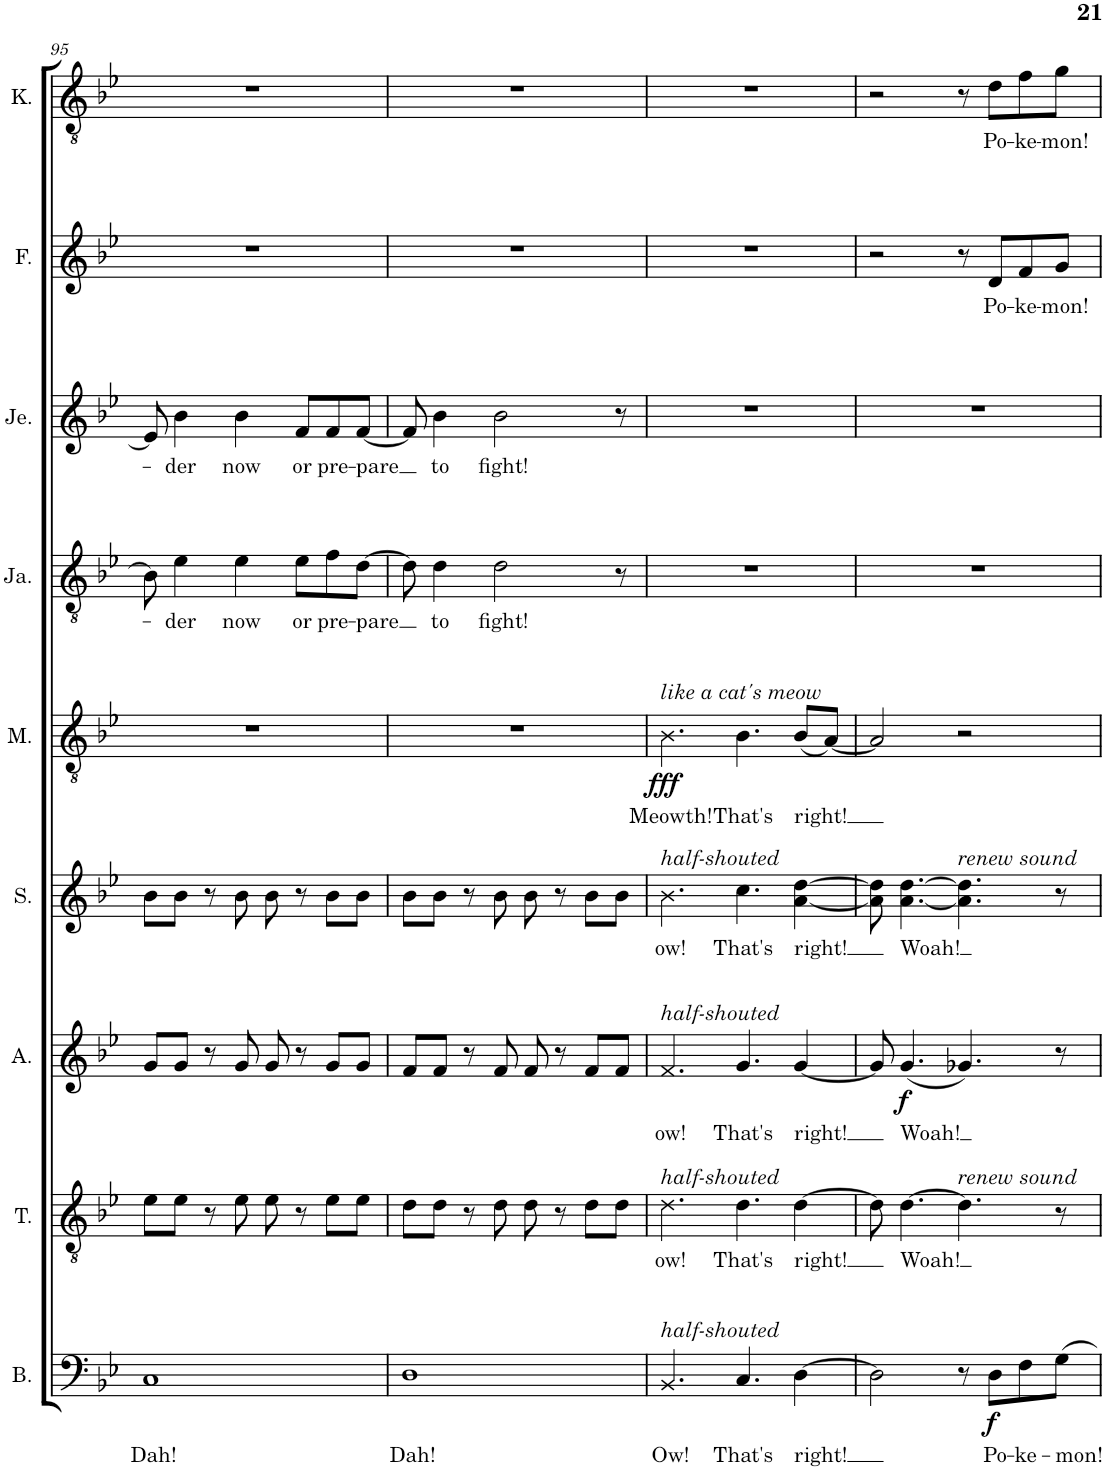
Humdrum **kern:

**kern	**text	**dynam	**kern	**text	**kern	**text	**dynam	**kern	**text	**kern	**text	**dynam	**kern	**text	**kern	**text	**kern	**text	**kern	**text
*part9	*part9	*part9	*part8	*part8	*part7	*part7	*part7	*part6	*part6	*part5	*part5	*part5	*part4	*part4	*part3	*part3	*part2	*part2	*part1	*part1
*staff9	*staff9	*staff9	*staff8	*staff8	*staff7	*staff7	*staff7	*staff6	*staff6	*staff5	*staff5	*staff5	*staff4	*staff4	*staff3	*staff3	*staff2	*staff2	*staff1	*staff1
*I"Bass	*	*	*I"Tenor	*	*I"Alto	*	*	*I"Soprano	*	*I"Meowth	*	*	*I"James	*	*I"Jessie	*	*I"Friend	*	*I"Ketchum	*
*I'B.	*	*	*I'T.	*	*I'A.	*	*	*I'S.	*	*I'M.	*	*	*I'Ja.	*	*I'Je.	*	*I'F.	*	*I'K.	*
!!LO:PB:g=z
*clefF4	*	*	*clefGv2	*	*clefG2	*	*	*clefG2	*	*clefGv2	*	*	*clefGv2	*	*clefG2	*	*clefG2	*	*clefGv2	*
*k[b-e-]	*	*	*k[b-e-]	*	*k[b-e-]	*	*	*k[b-e-]	*	*k[b-e-]	*	*	*k[b-e-]	*	*k[b-e-]	*	*k[b-e-]	*	*k[b-e-]	*
*M4/4	*	*	*M4/4	*	*M4/4	*	*	*M4/4	*	*M4/4	*	*	*M4/4	*	*M4/4	*	*M4/4	*	*M4/4	*
=95	=95	=95	=95	=95	=95	=95	=95	=95	=95	=95	=95	=95	=95	=95	=95	=95	=95	=95	=95	=95
!	!LO:LY:b	!	!	!	!	!	!	!	!	!	!	!	!	!	!	!	!	!	!	!
1C	Dah!	.	8e-\L	.	8g/L	.	.	8b-\L	.	1r	.	.	8B-\]	.	8e-/]	.	1r	.	1r	.
!	!	!	!	!	!	!	!	!	!	!	!	!	!	!LO:LY:b	!	!LO:LY:b	!	!	!	!
.	.	.	8e-\J	.	8g/J	.	.	8b-\J	.	.	.	.	4e-\	-der	4b-\	-der	.	.	.	.
.	.	.	8r	.	8r	.	.	8r	.	.	.	.	.	.	.	.	.	.	.	.
!	!	!	!	!	!	!	!	!	!	!	!	!	!	!LO:LY:b	!	!LO:LY:b	!	!	!	!
.	.	.	8e-\	.	8g/	.	.	8b-\	.	.	.	.	4e-\	now	4b-\	now	.	.	.	.
.	.	.	8e-\	.	8g/	.	.	8b-\	.	.	.	.	.	.	.	.	.	.	.	.
!	!	!	!	!	!	!	!	!	!	!	!	!	!	!LO:LY:b	!	!LO:LY:b	!	!	!	!
.	.	.	8r	.	8r	.	.	8r	.	.	.	.	8e-\L	or	8f/L	or	.	.	.	.
!	!	!	!	!	!	!	!	!	!	!	!	!	!	!LO:LY:b	!	!LO:LY:b	!	!	!	!
.	.	.	8e-\L	.	8g/L	.	.	8b-\L	.	.	.	.	8f\	pre-	8f/	pre-	.	.	.	.
!	!	!	!	!	!	!	!	!	!	!	!	!	!	!LO:LY:b	!	!LO:LY:b	!	!	!	!
.	.	.	8e-\J	.	8g/J	.	.	8b-\J	.	.	.	.	[8d\J	-pare	[8f/J	-pare	.	.	.	.
=96	=96	=96	=96	=96	=96	=96	=96	=96	=96	=96	=96	=96	=96	=96	=96	=96	=96	=96	=96	=96
!	!LO:LY:b	!	!	!	!	!	!	!	!	!	!	!	!	!	!	!	!	!	!	!
1D	Dah!	.	8d\L	.	8f/L	.	.	8b-\L	.	1r	.	.	8d\]	.	8f/]	.	1r	.	1r	.
!	!	!	!	!	!	!	!	!	!	!	!	!	!	!LO:LY:b	!	!LO:LY:b	!	!	!	!
.	.	.	8d\J	.	8f/J	.	.	8b-\J	.	.	.	.	4d\	to	4b-\	to	.	.	.	.
.	.	.	8r	.	8r	.	.	8r	.	.	.	.	.	.	.	.	.	.	.	.
!	!	!	!	!	!	!	!	!	!	!	!	!	!	!LO:LY:b	!	!LO:LY:b	!	!	!	!
.	.	.	8d\	.	8f/	.	.	8b-\	.	.	.	.	2d\	fight!	2b-\	fight!	.	.	.	.
.	.	.	8d\	.	8f/	.	.	8b-\	.	.	.	.	.	.	.	.	.	.	.	.
.	.	.	8r	.	8r	.	.	8r	.	.	.	.	.	.	.	.	.	.	.	.
.	.	.	8d\L	.	8f/L	.	.	8b-\L	.	.	.	.	.	.	.	.	.	.	.	.
.	.	.	8d\J	.	8f/J	.	.	8b-\J	.	.	.	.	8r	.	8r	.	.	.	.	.
=97	=97	=97	=97	=97	=97	=97	=97	=97	=97	=97	=97	=97	=97	=97	=97	=97	=97	=97	=97	=97
!	!	!	!	!	!	!	!	!	!	!LO:TX:a:i:t=like a cat's meow	!	!	!	!	!	!	!	!	!	!
!	!	!	!	!	!	!	!	!LO:TX:a:i:t=half-shouted	!	!	!	!	!	!	!	!	!	!	!	!
!	!	!	!	!	!LO:TX:a:i:t=half-shouted	!	!	!	!	!	!	!	!	!	!	!	!	!	!	!
!	!	!	!LO:TX:a:i:t=half-shouted	!	!	!	!	!	!	!	!	!	!	!	!	!	!	!	!	!
!LO:TX:a:i:t=half-shouted	!	!	!	!	!	!	!	!	!	!	!	!	!	!	!	!	!	!	!	!
!	!LO:LY:b	!	!	!LO:LY:b	!	!LO:LY:b	!	!	!LO:LY:b	!	!LO:LY:b	!LO:DY:b	!	!	!	!	!	!	!	!
4.BB-/	Ow!	.	4.d\	ow!	4.f/	ow!	.	4.b-\	ow!	4.B-\	Meowth!	fff	1r	.	1r	.	1r	.	1r	.
!	!LO:LY:b	!	!	!LO:LY:b	!	!LO:LY:b	!	!	!LO:LY:b	!	!LO:LY:b	!	!	!	!	!	!	!	!	!
4.C/	That's	.	4.d\	That's	4.g/	That's	.	4.cc\	That's	4.B-\	That's	.	.	.	.	.	.	.	.	.
!	!LO:LY:b	!	!	!LO:LY:b	!	!LO:LY:b	!	!	!LO:LY:b	!	!LO:LY:b	!	!	!	!	!	!	!	!	!
[4D\	right!	.	[4d\	right!	[4g/	right!	.	[4a\ [4dd\	right!	(8B-/L	right!	.	.	.	.	.	.	.	.	.
.	.	.	.	.	.	.	.	.	.	[8A/J)	.	.	.	.	.	.	.	.	.	.
=98	=98	=98	=98	=98	=98	=98	=98	=98	=98	=98	=98	=98	=98	=98	=98	=98	=98	=98	=98	=98
2D\]	.	.	8d\]	.	8g/]	.	.	8a\] 8dd\]	.	2A/]	.	.	1r	.	1r	.	2r	.	2r	.
!	!	!	!	!LO:LY:b	!	!LO:LY:b	!LO:DY:b	!	!LO:LY:b	!	!	!	!	!	!	!	!	!	!	!
.	.	.	[4.d\	Woah!	(4.g/	Woah!	f	[4.a\ [4.dd\	Woah!	.	.	.	.	.	.	.	.	.	.	.
!	!	!	!	!	!	!	!	!LO:TX:a:i:t=renew sound	!	!	!	!	!	!	!	!	!	!	!	!
!	!	!	!LO:TX:a:i:t=renew sound	!	!	!	!	!	!	!	!	!	!	!	!	!	!	!	!	!
8r	.	.	4.d\]	.	4.g-X/)	.	.	4.a\] 4.dd\]	.	2r	.	.	.	.	.	.	8r	.	8r	.
!	!LO:LY:b	!LO:DY:b	!	!	!	!	!	!	!	!	!	!	!	!	!	!	!	!LO:LY:b	!	!LO:LY:b
8D\L	Po-	f	.	.	.	.	.	.	.	.	.	.	.	.	.	.	8d/L	Po-	8d\L	Po-
!	!LO:LY:b	!	!	!	!	!	!	!	!	!	!	!	!	!	!	!	!	!LO:LY:b	!	!LO:LY:b
8F\	-ke-	.	.	.	.	.	.	.	.	.	.	.	.	.	.	.	8f/	-ke-	8f\	-ke-
!	!LO:LY:b	!	!	!	!	!	!	!	!	!	!	!	!	!	!	!	!	!LO:LY:b	!	!LO:LY:b
8G\J	-mon!	.	8r	.	8r	.	.	8r	.	.	.	.	.	.	.	.	8g/J	-mon!	8g\J	-mon!
=	=	=	=	=	=	=	=	=	=	=	=	=	=	=	=	=	=	=	=	=
*-	*-	*-	*-	*-	*-	*-	*-	*-	*-	*-	*-	*-	*-	*-	*-	*-	*-	*-	*-	*-
